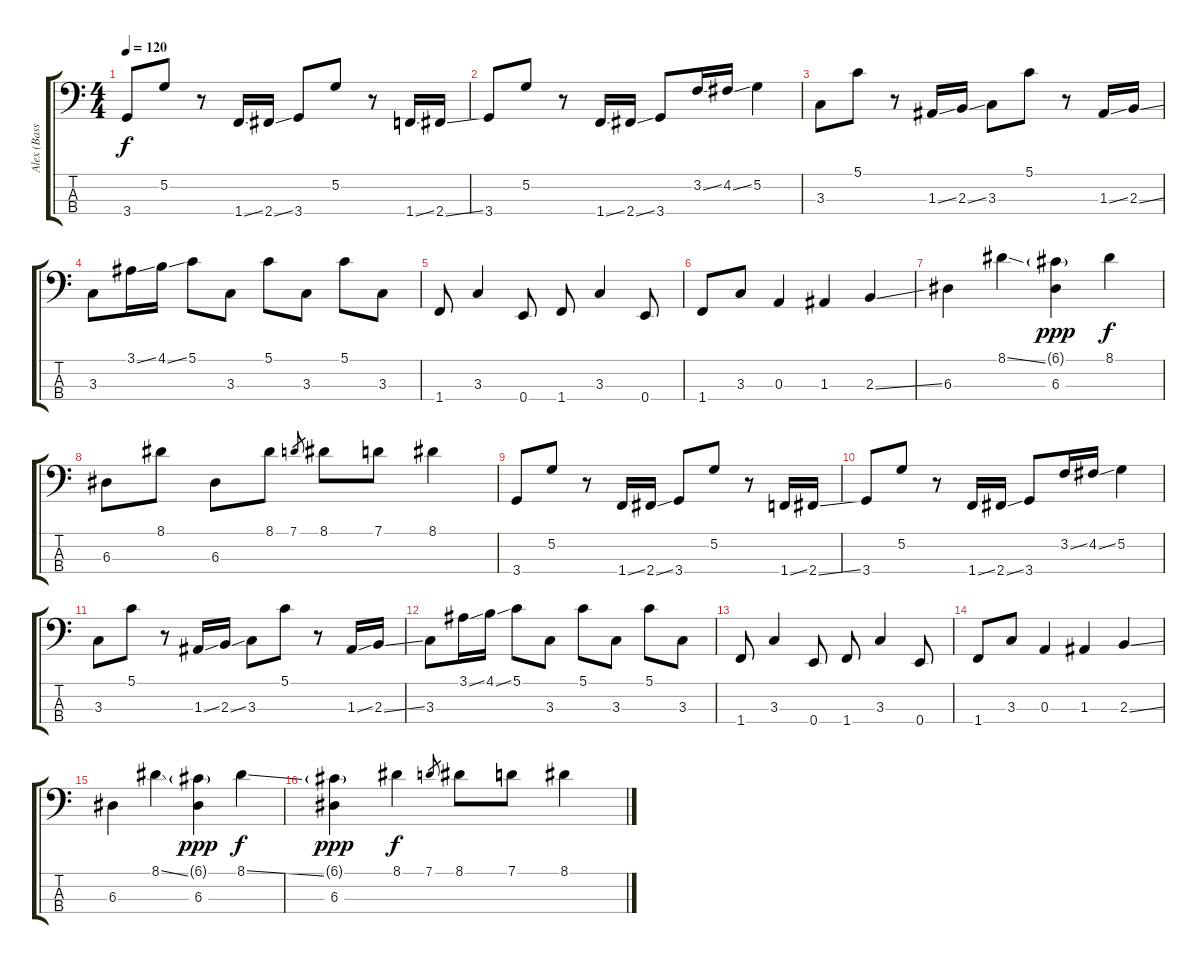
\track ("Alex (Bass)" "Alex (Bass") {instrument electricbasspick}
\staff {score tabs}
\tuning (G2 D2 A1 E1) {hide}
\ts (4 4)
\tempo 120
\clef f4
\ks c
3.4.8{dy f} 5.2.8 r.8 1.4{ss}.16 2.4{ss}.16 3.4.8 5.2.8 r.8 1.4{ss}.16 2.4{ss}.16 |
3.4.8 5.2.8 r.8 1.4{ss}.16 2.4{ss}.16 3.4.8 3.2{ss}.16 4.2{ss}.16 5.2.4 |
3.3.8 5.1.8 r.8 1.3{ss}.16 2.3{ss}.16 3.3.8 5.1.8 r.8 1.3{ss}.16 2.3{ss}.16 |
3.3.8 3.1{ss}.16 4.1{ss}.16 5.1.8 3.3.8 5.1.8 3.3.8 5.1.8 3.3.8 |
1.4.8 3.3.4 0.4.8 1.4.8 3.3.4 0.4.8 |
1.4.8 3.3.8 0.3.4 1.3.4 2.3{ss}.4 |
6.3.4 8.1{ss}.4 (6.1{g} 6.3).4{dy ppp} 8.1.4{dy f} |
6.3.8 8.1.8 6.3.8 8.1.8 7.1.8{gr} 8.1.8 7.1.8 8.1.4 |
3.4.8 5.2.8 r.8 1.4{ss}.16 2.4{ss}.16 3.4.8 5.2.8 r.8 1.4{ss}.16 2.4{ss}.16 |
3.4.8 5.2.8 r.8 1.4{ss}.16 2.4{ss}.16 3.4.8 3.2{ss}.16 4.2{ss}.16 5.2.4 |
3.3.8 5.1.8 r.8 1.3{ss}.16 2.3{ss}.16 3.3.8 5.1.8 r.8 1.3{ss}.16 2.3{ss}.16 |
3.3.8 3.1{ss}.16 4.1{ss}.16 5.1.8 3.3.8 5.1.8 3.3.8 5.1.8 3.3.8 |
1.4.8 3.3.4 0.4.8 1.4.8 3.3.4 0.4.8 |
1.4.8 3.3.8 0.3.4 1.3.4 2.3{ss}.4 |
6.3.4 8.1{ss}.4 (6.1{g} 6.3).4{dy ppp} 8.1{ss}.4{dy f} |
(6.1{g} 6.3).4{dy ppp} 8.1.4{dy f} 7.1.8{gr} 8.1.8 7.1.8 8.1.4
